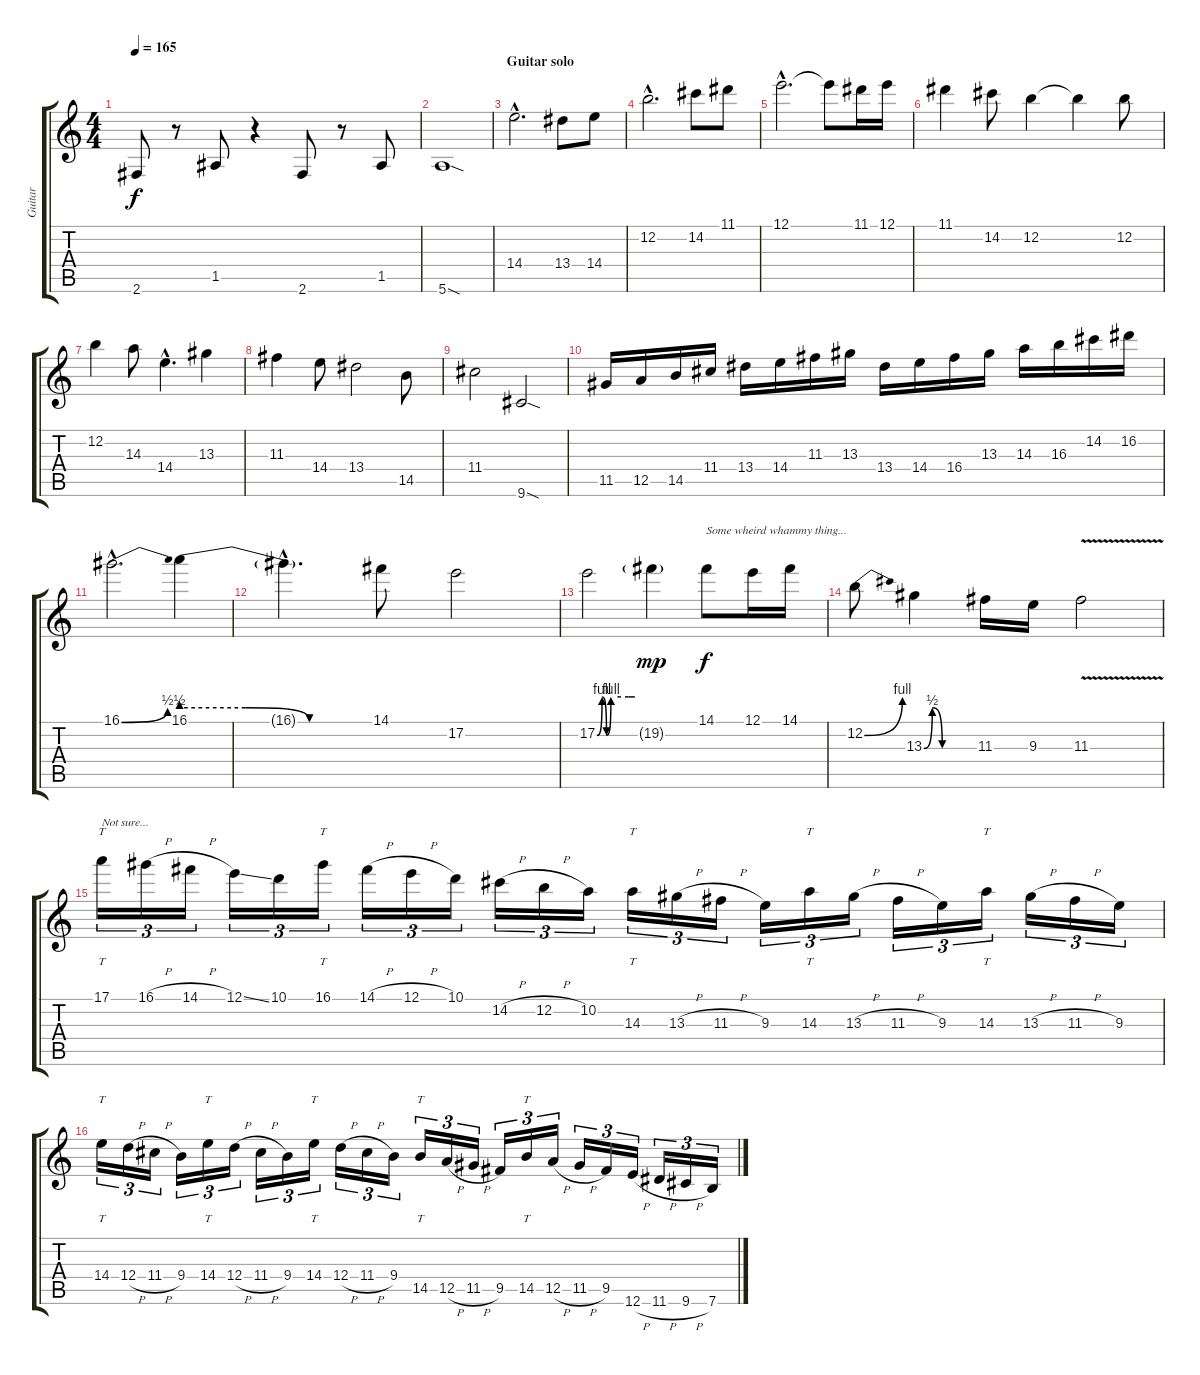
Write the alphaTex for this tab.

\track ("Guitar" "Guitar") {instrument distortionguitar}
\staff {score tabs}
\tuning (E4 B3 G3 D3 A2 E2) {hide}
\ts (4 4)
\tempo 165
\clef g2
\ks c
2.6.8{dy f} r.8 1.5.8 r.4 2.6.8 r.8 1.5.8 |
5.6{sod}.1 |
\section ("" "Guitar solo")
14.4{hac}.2{d volume 16} 13.4.8 14.4.8 |
12.2{hac}.2{d} 14.2.8 11.1.8 |
12.1{hac}.2{d} 12.1{t}.8 11.1.16 12.1.16 |
11.1.4 14.2.8 12.2.4 12.2{t}.4 12.2.8 |
12.2.4 14.3.8 14.4{hac}.4{d} 13.3.4 |
11.3.4 14.4.8 13.4.2 14.5.8 |
11.4.2 9.6{sod}.2 |
11.5.16 12.5.16 14.5.16 11.4.16 13.4.16 14.4.16 11.3.16 13.3.16 13.4.16 14.4.16 16.4.16 13.3.16 14.3.16 16.3.16 14.2.16 16.2.16 |
16.1{be (bend 0 0 60 2) hac}.2{d} 16.1{be (custom 0 2 20 2 40 0 60 0)}.4 |
16.1{hac t}.4{d} 14.1.8 17.2.2 |
17.2{be (custom 0 0 8 4 15 0 22 4 38 4 50 4 60 4)}.2 19.2{g}.4{dy mp} 14.1.8{txt "Some wheird whammy thing..." dy f} 12.1.16 14.1.16 |
12.2{be (bend 0 0 60 4)}.8 13.3{be (custom 0 0 10 2 22 0 45 0 60 0)}.4 11.3.16 9.3.16 11.3{v}.2 |
17.1.16{tt tu (3 2) txt "Not sure..."} 16.1{h}.16{tu (3 2)} 14.1{h}.16{tu (3 2)} 12.1{ss}.16{tu (3 2)} 10.1.16{tu (3 2)} 16.1.16{tt tu (3 2)} 14.1{h}.16{tu (3 2)} 12.1{h}.16{tu (3 2)} 10.1.16{tu (3 2)} 14.2{h}.16{tu (3 2)} 12.2{h}.16{tu (3 2)} 10.2.16{tu (3 2)} 14.3.16{tt tu (3 2)} 13.3{h}.16{tu (3 2)} 11.3{h}.16{tu (3 2)} 9.3.16{tu (3 2)} 14.3.16{tt tu (3 2)} 13.3{h}.16{tu (3 2)} 11.3{h}.16{tu (3 2)} 9.3.16{tu (3 2)} 14.3.16{tt tu (3 2)} 13.3{h}.16{tu (3 2)} 11.3{h}.16{tu (3 2)} 9.3.16{tu (3 2)} |
14.4.16{tt tu (3 2)} 12.4{h}.16{tu (3 2)} 11.4{h}.16{tu (3 2)} 9.4.16{tu (3 2)} 14.4.16{tt tu (3 2)} 12.4{h}.16{tu (3 2)} 11.4{h}.16{tu (3 2)} 9.4.16{tu (3 2)} 14.4.16{tt tu (3 2)} 12.4{h}.16{tu (3 2)} 11.4{h}.16{tu (3 2)} 9.4.16{tu (3 2)} 14.5.16{tt tu (3 2)} 12.5{h}.16{tu (3 2)} 11.5{h}.16{tu (3 2)} 9.5.16{tu (3 2)} 14.5.16{tt tu (3 2)} 12.5{h}.16{tu (3 2)} 11.5{h}.16{tu (3 2)} 9.5.16{tu (3 2)} 12.6{h}.16{tu (3 2)} 11.6{h}.16{tu (3 2)} 9.6{h}.16{tu (3 2)} 7.6.16{tu (3 2)}
